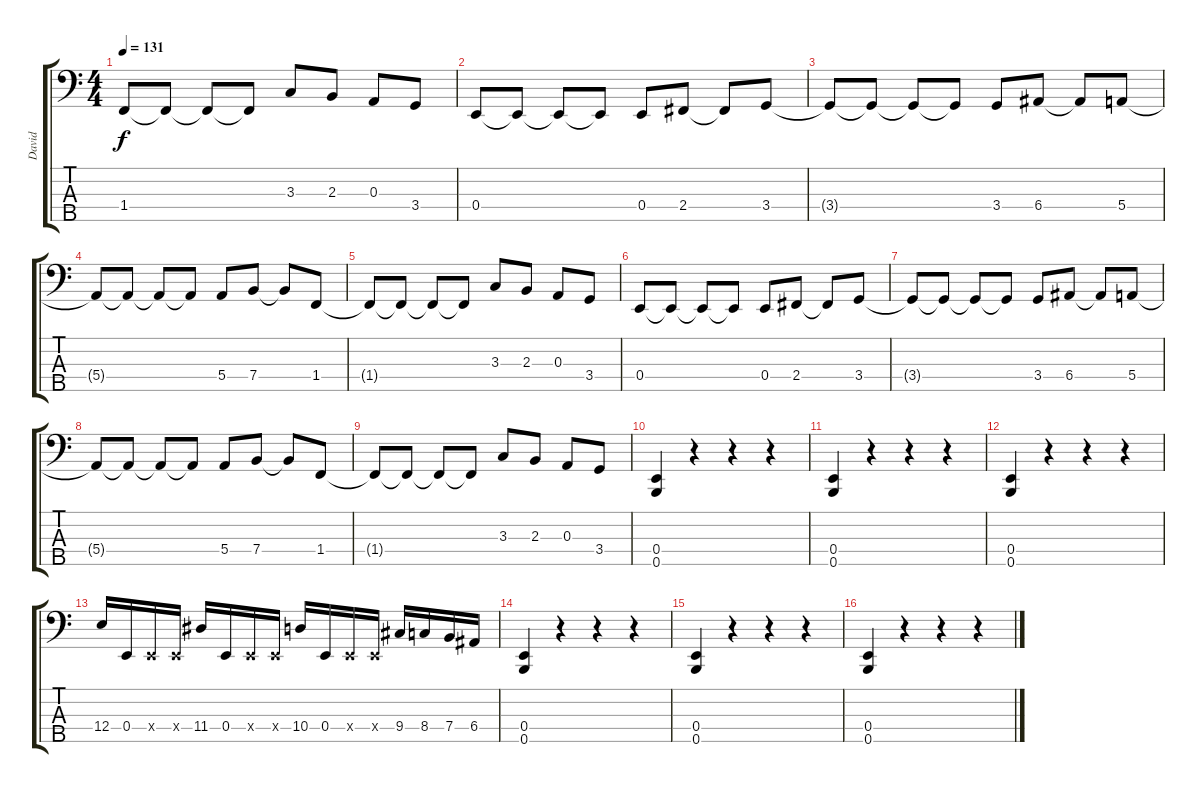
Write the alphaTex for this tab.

\track ("David" "David") {instrument electricbasspick}
\staff {score tabs}
\tuning (G2 D2 A1 E1 B0) {hide}
\ts (4 4)
\tempo 131
\clef f4
\ks c
1.4{t}.8{dy f} 1.4{t}.8 1.4{t}.8 1.4{t}.8 3.3.8 2.3.8 0.3.8 3.4.8 |
0.4.8 0.4{t}.8 0.4{t}.8 0.4{t}.8 0.4.8 2.4.8 2.4{t}.8 3.4.8 |
3.4{t}.8 3.4{t}.8 3.4{t}.8 3.4{t}.8 3.4.8 6.4.8 6.4{t}.8 5.4.8 |
5.4{t}.8 5.4{t}.8 5.4{t}.8 5.4{t}.8 5.4.8 7.4.8 7.4{t}.8 1.4.8 |
1.4{t}.8 1.4{t}.8 1.4{t}.8 1.4{t}.8 3.3.8 2.3.8 0.3.8 3.4.8 |
0.4.8 0.4{t}.8 0.4{t}.8 0.4{t}.8 0.4.8 2.4.8 2.4{t}.8 3.4.8 |
3.4{t}.8 3.4{t}.8 3.4{t}.8 3.4{t}.8 3.4.8 6.4.8 6.4{t}.8 5.4.8 |
5.4{t}.8 5.4{t}.8 5.4{t}.8 5.4{t}.8 5.4.8 7.4.8 7.4{t}.8 1.4.8 |
1.4{t}.8 1.4{t}.8 1.4{t}.8 1.4{t}.8 3.3.8 2.3.8 0.3.8 3.4.8 |
(0.4 0.5).4 r.4 r.4 r.4 |
(0.4 0.5).4 r.4 r.4 r.4 |
(0.4 0.5).4 r.4 r.4 r.4 |
12.4.16 0.4.16 0.4{x}.16 0.4{x}.16 11.4.16 0.4.16 0.4{x}.16 0.4{x}.16 10.4.16 0.4.16 0.4{x}.16 0.4{x}.16 9.4.16 8.4.16 7.4.16 6.4.16 |
(0.4 0.5).4 r.4 r.4 r.4 |
(0.4 0.5).4 r.4 r.4 r.4 |
(0.4 0.5).4 r.4 r.4 r.4
